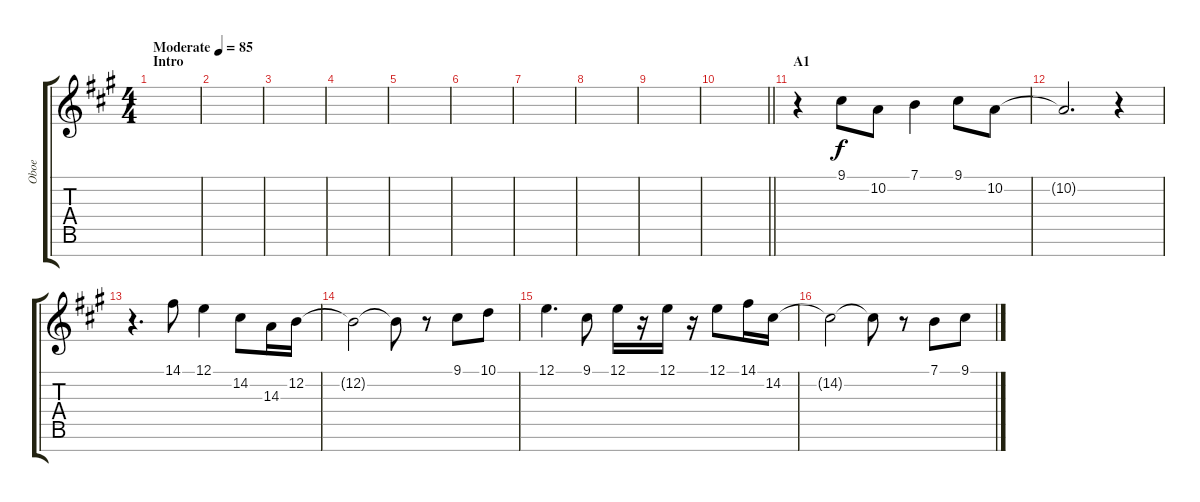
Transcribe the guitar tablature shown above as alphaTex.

\track ("Oboe" "Oboe") {instrument oboe}
\staff {score tabs}
\tuning (E4 B3 G3 D3 A2 E2 B1) {hide}
\ts (4 4)
\section ("" "Intro")
\tempo (85 "Moderate")
\clef g2
\ks a
|
|
|
|
|
|
|
|
|
\barLineRight lightlight
|
\section ("" "A1")
r.4 9.1.8 10.2.8 7.1.4 9.1.8 10.2.8 |
10.2{t}.2{d} r.4 |
r.4{d} 14.1.8 12.1.4 14.2.8 14.3.16 12.2.16 |
12.2{t}.2 12.2{t}.8 r.8 9.1.8 10.1.8 |
12.1.4{d} 9.1.8 12.1.16 r.16 12.1.16 r.16 12.1.8 14.1.16 14.2.16 |
14.2{t}.2 14.2{t}.8 r.8 7.1.8 9.1.8
